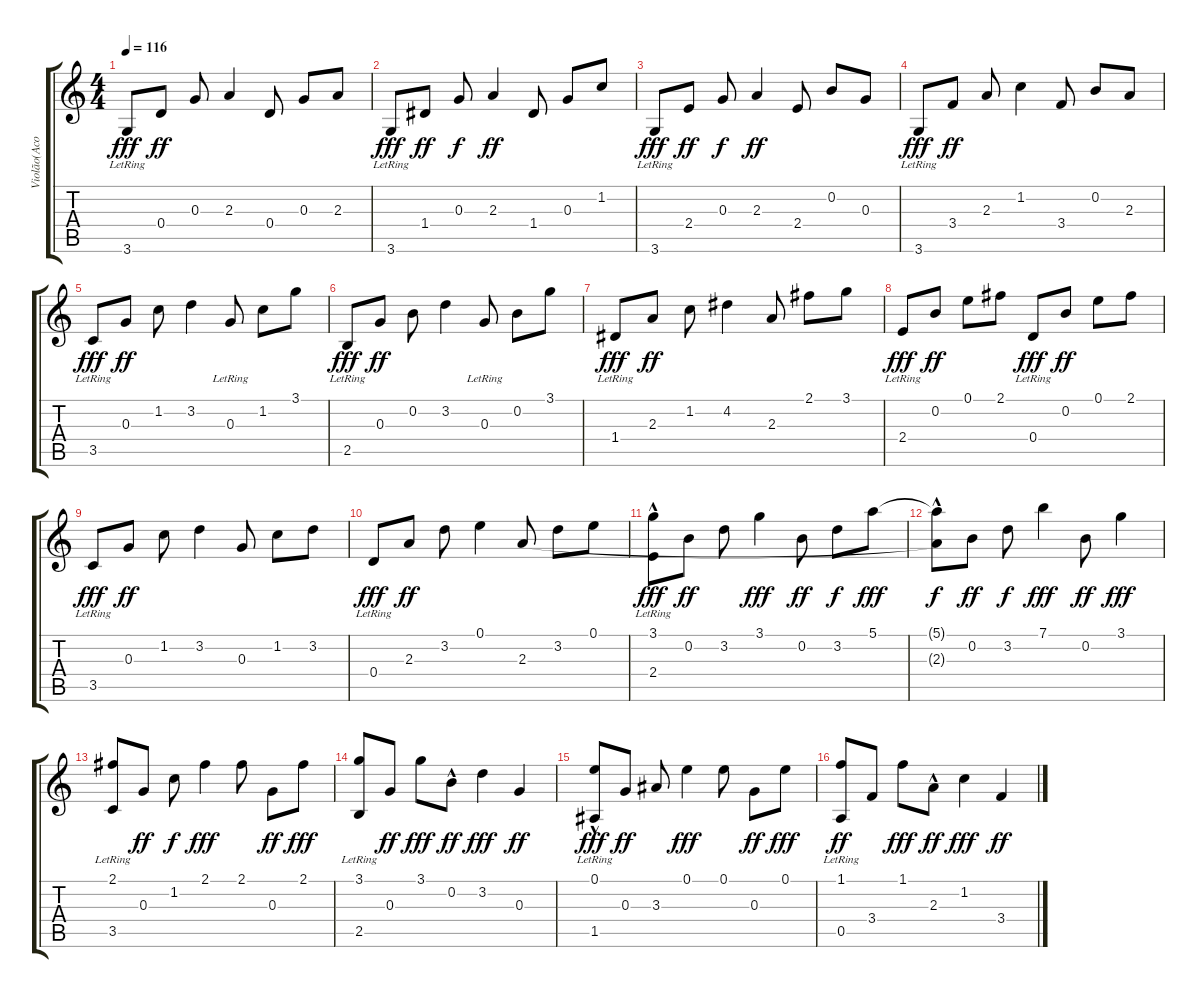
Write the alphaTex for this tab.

\track ("Violão(Acoustic Guitar)" "Violão(Aco") {instrument acousticguitarnylon}
\staff {score tabs}
\tuning (E4 B3 G3 D3 A2 E2) {hide}
\ts (4 4)
\tempo 116
\clef g2
\ks c
3.6{lr}.8{dy fff} 0.4.8{dy ff} 0.3.8 2.3.4 0.4.8 0.3.8 2.3.8 |
3.6{lr}.8{dy fff} 1.4.8{dy ff} 0.3.8{dy f} 2.3.4{dy ff} 1.4.8 0.3.8 1.2.8 |
3.6{lr}.8{dy fff} 2.4.8{dy ff} 0.3.8{dy f} 2.3.4{dy ff} 2.4.8 0.2.8 0.3.8 |
3.6{lr}.8{dy fff} 3.4.8{dy ff} 2.3.8 1.2.4 3.4.8 0.2.8 2.3.8 |
3.5{lr}.8{dy fff} 0.3.8{dy ff} 1.2.8 3.2.4 0.3{lr}.8 1.2.8 3.1.8 |
2.5{lr}.8{dy fff} 0.3.8{dy ff} 0.2.8 3.2.4 0.3{lr}.8 0.2.8 3.1.8 |
1.4{lr}.8{dy fff} 2.3.8{dy ff} 1.2.8 4.2.4 2.3.8 2.1.8 3.1.8 |
2.4{lr}.8{dy fff} 0.2.8{dy ff} 0.1.8 2.1.8 0.4{lr}.8{dy fff} 0.2.8{dy ff} 0.1.8 2.1.8 |
3.5{lr}.8{dy fff} 0.3.8{dy ff} 1.2.8 3.2.4 0.3.8 1.2.8 3.2.8 |
0.4{lr}.8{dy fff} 2.3.8{dy ff} 3.2.8 0.1.4 2.3.8 3.2.8 0.1.8 |
(3.1{hac lr} 2.4{lr}).8{dy fff} 0.2.8{dy ff} 3.2.8 3.1.4{dy fff} 0.2.8{dy ff} 3.2.8{dy f} 5.1.8{dy fff} |
(5.1{t} 2.3{hac t}).8{dy f} 0.2.8{dy ff} 3.2.8{dy f} 7.1.4{dy fff} 0.2.8{dy ff} 3.1.4{dy fff} |
(2.1{lr} 3.5{lr}).8 0.3.8{dy ff} 1.2.8{dy f} 2.1.4{dy fff} 2.1.8 0.3.8{dy ff} 2.1.8{dy fff} |
(3.1{lr} 2.5{lr}).8 0.3.8{dy ff} 3.1.8{dy fff} 0.2{hac}.8{dy ff} 3.2.4{dy fff} 0.3.4{dy ff} |
(0.1{hac lr} 1.5{lr}).8{dy fff} 0.3.8{dy ff} 3.3.8 0.1.4{dy fff} 0.1.8 0.3.8{dy ff} 0.1.8{dy fff} |
(1.1{lr} 0.5{lr}).8{dy ff} 3.4.8 1.1.8{dy fff} 2.3{hac}.8{dy ff} 1.2.4{dy fff} 3.4.4{dy ff}
